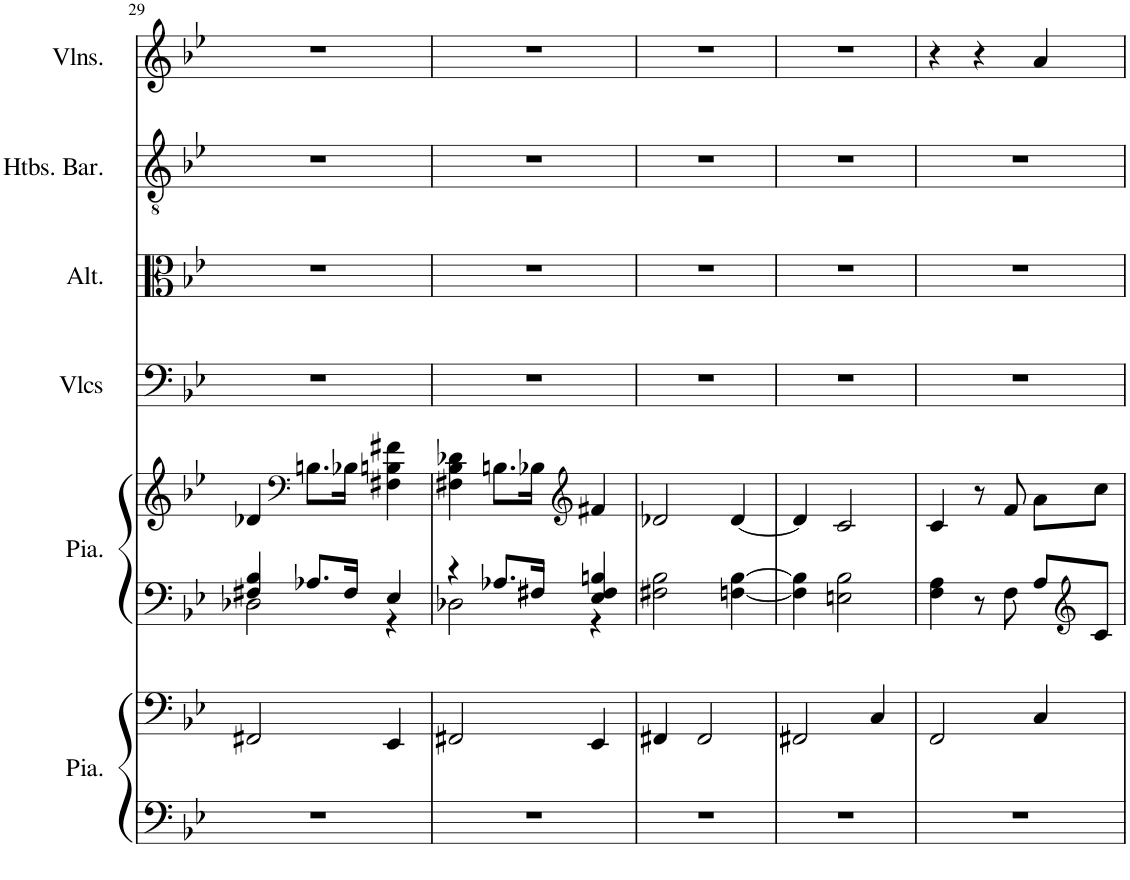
**kern	**kern	**kern	**kern	**kern	**kern	**kern	**kern
*part6	*part6	*part5	*part5	*part4	*part3	*part2	*part1
*staff8	*staff7	*staff6	*staff5	*staff4	*staff3	*staff2	*staff1
*I"Piano, Pedals	*	*I"Piano, Organ	*	*I"Violoncelles, Bass	*I"Altos, Tenor	*I"Hautbois Baryton, Alto	*I"Violons, Soprano
*I'Pia.	*	*I'Pia.	*	*I'Vlcs	*I'Alt.	*I'Htbs. Bar.	*I'Vlns.
!!LO:PB:g=z
*clefF4	*clefF4	*clefF4	*clefG2	*clefF4	*clefC3	*clefGv2	*clefG2
*k[b-e-]	*k[b-e-]	*k[b-e-]	*k[b-e-]	*k[b-e-]	*k[b-e-]	*k[b-e-]	*k[b-e-]
*M3/4	*M3/4	*M3/4	*M3/4	*M3/4	*M3/4	*M3/4	*M3/4
=29	=29	=29	=29	=29	=29	=29	=29
*	*	*^	*	*	*	*	*
2.r	2FF#X/	4F#X/ 4B-/	2D-X\	4d-X/	2.r	2.r	2.r	2.r
*	*	*	*	*clefF4	*	*	*	*
.	.	8.A-X/L	.	8.Bn\L	.	.	.	.
.	.	16F#/Jk	.	16B-X\Jk	.	.	.	.
.	4EE-/	4E-/	4r	4F#X\ 4Bn\ 4f#X\	.	.	.	.
=30	=30	=30	=30	=30	=30	=30	=30	=30
2.r	2FF#X/	4r	2D-X\	4F#X\ 4B-\ 4d-X\	2.r	2.r	2.r	2.r
.	.	8.A-X/L	.	8.Bn\L	.	.	.	.
.	.	16F#X/Jk	.	16B-X\Jk	.	.	.	.
*	*	*	*	*clefG2	*	*	*	*
.	4EE-/	4E-/ 4F#/ 4Bn/	4r	4f#X/	.	.	.	.
*	*	*v	*v	*	*	*	*	*
=31	=31	=31	=31	=31	=31	=31	=31
2.r	4FF#X/	2F#X\ 2B-\	2d-X/	2.r	2.r	2.r	2.r
.	2FF#/	.	.	.	.	.	.
.	.	[4Fn\ [4B-\	[4d-/	.	.	.	.
=32	=32	=32	=32	=32	=32	=32	=32
2.r	2FF#X/	4F\] 4B-\]	4d-/]	2.r	2.r	2.r	2.r
.	.	2En\ 2B-\	2c/	.	.	.	.
.	4C/	.	.	.	.	.	.
=33	=33	=33	=33	=33	=33	=33	=33
2.r	2FF/	4F\ 4A\	4c/	2.r	2.r	2.r	4r
.	.	8r	8r	.	.	.	4r
.	.	8F\	8f/	.	.	.	.
.	4C/	8A/L	8a\L	.	.	.	4a/
*	*	*clefG2	*	*	*	*	*
.	.	8c/J	8cc\J	.	.	.	.
=	=	=	=	=	=	=	=
*-	*-	*-	*-	*-	*-	*-	*-
